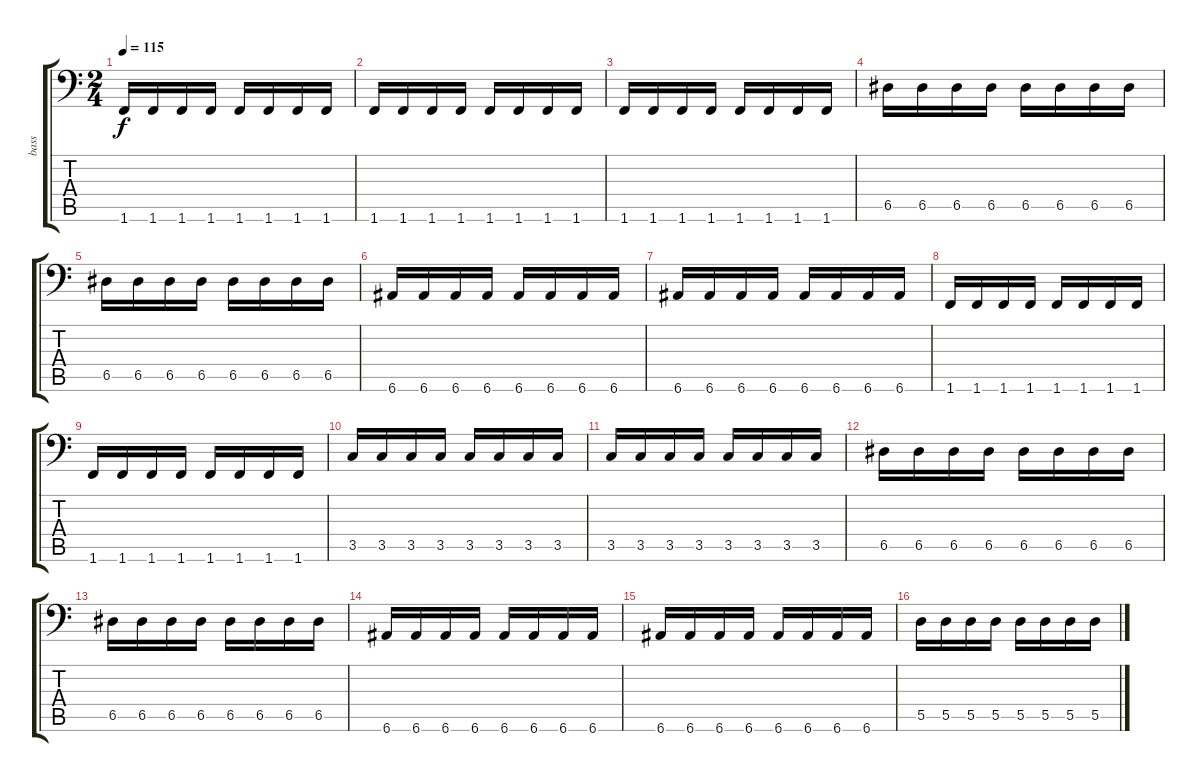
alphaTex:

\track ("bass" "bass") {instrument electricbasspick}
\staff {score tabs}
\tuning (E3 B2 G2 D2 A1 E1) {hide}
\ts (2 4)
\tempo 115
\clef f4
\ks c
1.6.16{dy f} 1.6.16 1.6.16 1.6.16 1.6.16 1.6.16 1.6.16 1.6.16 |
1.6.16 1.6.16 1.6.16 1.6.16 1.6.16 1.6.16 1.6.16 1.6.16 |
1.6.16 1.6.16 1.6.16 1.6.16 1.6.16 1.6.16 1.6.16 1.6.16 |
6.5.16 6.5.16 6.5.16 6.5.16 6.5.16 6.5.16 6.5.16 6.5.16 |
6.5.16 6.5.16 6.5.16 6.5.16 6.5.16 6.5.16 6.5.16 6.5.16 |
6.6.16 6.6.16 6.6.16 6.6.16 6.6.16 6.6.16 6.6.16 6.6.16 |
6.6.16 6.6.16 6.6.16 6.6.16 6.6.16 6.6.16 6.6.16 6.6.16 |
1.6.16 1.6.16 1.6.16 1.6.16 1.6.16 1.6.16 1.6.16 1.6.16 |
1.6.16 1.6.16 1.6.16 1.6.16 1.6.16 1.6.16 1.6.16 1.6.16 |
3.5.16 3.5.16 3.5.16 3.5.16 3.5.16 3.5.16 3.5.16 3.5.16 |
3.5.16 3.5.16 3.5.16 3.5.16 3.5.16 3.5.16 3.5.16 3.5.16 |
6.5.16 6.5.16 6.5.16 6.5.16 6.5.16 6.5.16 6.5.16 6.5.16 |
6.5.16 6.5.16 6.5.16 6.5.16 6.5.16 6.5.16 6.5.16 6.5.16 |
6.6.16 6.6.16 6.6.16 6.6.16 6.6.16 6.6.16 6.6.16 6.6.16 |
6.6.16 6.6.16 6.6.16 6.6.16 6.6.16 6.6.16 6.6.16 6.6.16 |
5.5.16 5.5.16 5.5.16 5.5.16 5.5.16 5.5.16 5.5.16 5.5.16
